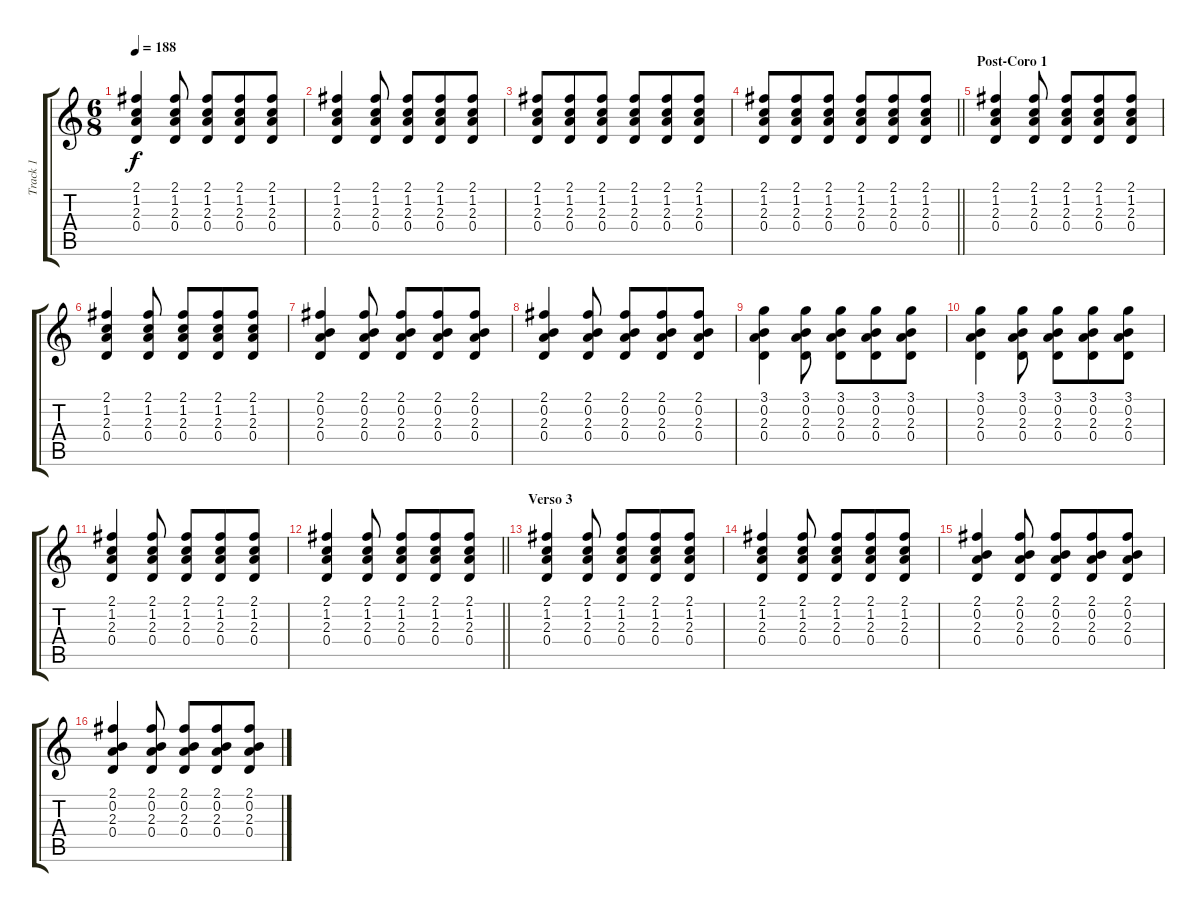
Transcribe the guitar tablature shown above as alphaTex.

\track ("Track 1" "Track 1") {instrument acousticguitarsteel}
\staff {score tabs}
\tuning (E4 B3 G3 D3 A2 E2) {hide}
\ts (6 8)
\tempo 188
\clef g2
\ks c
(2.1 1.2 2.3 0.4).4{dy f} (2.1 1.2 2.3 0.4).8 (2.1 1.2 2.3 0.4).8 (2.1 1.2 2.3 0.4).8 (2.1 1.2 2.3 0.4).8 |
(2.1 1.2 2.3 0.4).4 (2.1 1.2 2.3 0.4).8 (2.1 1.2 2.3 0.4).8 (2.1 1.2 2.3 0.4).8 (2.1 1.2 2.3 0.4).8 |
(2.1 1.2 2.3 0.4).8 (2.1 1.2 2.3 0.4).8 (2.1 1.2 2.3 0.4).8 (2.1 1.2 2.3 0.4).8 (2.1 1.2 2.3 0.4).8 (2.1 1.2 2.3 0.4).8 |
\barLineRight lightlight
(2.1 1.2 2.3 0.4).8 (2.1 1.2 2.3 0.4).8 (2.1 1.2 2.3 0.4).8 (2.1 1.2 2.3 0.4).8 (2.1 1.2 2.3 0.4).8 (2.1 1.2 2.3 0.4).8 |
\section ("" "Post-Coro 1")
(2.1 1.2 2.3 0.4).4 (2.1 1.2 2.3 0.4).8 (2.1 1.2 2.3 0.4).8 (2.1 1.2 2.3 0.4).8 (2.1 1.2 2.3 0.4).8 |
(2.1 1.2 2.3 0.4).4 (2.1 1.2 2.3 0.4).8 (2.1 1.2 2.3 0.4).8 (2.1 1.2 2.3 0.4).8 (2.1 1.2 2.3 0.4).8 |
(2.1 0.2 2.3 0.4).4 (2.1 0.2 2.3 0.4).8 (2.1 0.2 2.3 0.4).8 (2.1 0.2 2.3 0.4).8 (2.1 0.2 2.3 0.4).8 |
(2.1 0.2 2.3 0.4).4 (2.1 0.2 2.3 0.4).8 (2.1 0.2 2.3 0.4).8 (2.1 0.2 2.3 0.4).8 (2.1 0.2 2.3 0.4).8 |
(3.1 0.2 2.3 0.4).4 (3.1 0.2 2.3 0.4).8 (3.1 0.2 2.3 0.4).8 (3.1 0.2 2.3 0.4).8 (3.1 0.2 2.3 0.4).8 |
(3.1 0.2 2.3 0.4).4 (3.1 0.2 2.3 0.4).8 (3.1 0.2 2.3 0.4).8 (3.1 0.2 2.3 0.4).8 (3.1 0.2 2.3 0.4).8 |
(2.1 1.2 2.3 0.4).4 (2.1 1.2 2.3 0.4).8 (2.1 1.2 2.3 0.4).8 (2.1 1.2 2.3 0.4).8 (2.1 1.2 2.3 0.4).8 |
\barLineRight lightlight
(2.1 1.2 2.3 0.4).4 (2.1 1.2 2.3 0.4).8 (2.1 1.2 2.3 0.4).8 (2.1 1.2 2.3 0.4).8 (2.1 1.2 2.3 0.4).8 |
\section ("" "Verso 3")
(2.1 1.2 2.3 0.4).4 (2.1 1.2 2.3 0.4).8 (2.1 1.2 2.3 0.4).8 (2.1 1.2 2.3 0.4).8 (2.1 1.2 2.3 0.4).8 |
(2.1 1.2 2.3 0.4).4 (2.1 1.2 2.3 0.4).8 (2.1 1.2 2.3 0.4).8 (2.1 1.2 2.3 0.4).8 (2.1 1.2 2.3 0.4).8 |
(2.1 0.2 2.3 0.4).4 (2.1 0.2 2.3 0.4).8 (2.1 0.2 2.3 0.4).8 (2.1 0.2 2.3 0.4).8 (2.1 0.2 2.3 0.4).8 |
(2.1 0.2 2.3 0.4).4 (2.1 0.2 2.3 0.4).8 (2.1 0.2 2.3 0.4).8 (2.1 0.2 2.3 0.4).8 (2.1 0.2 2.3 0.4).8
